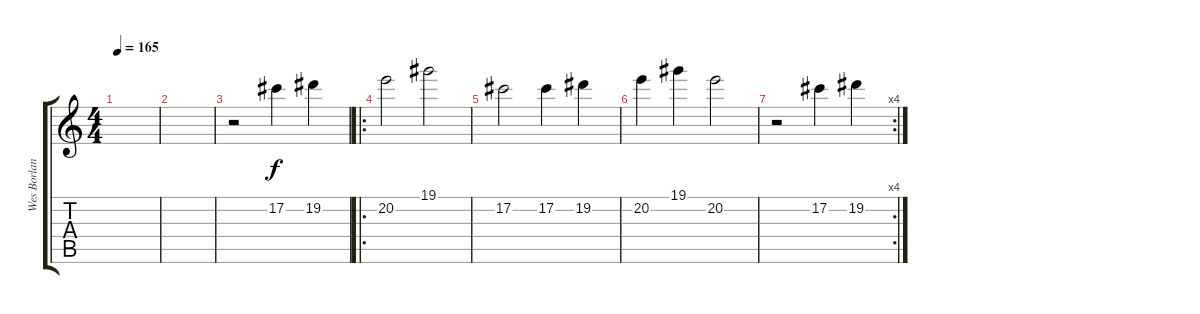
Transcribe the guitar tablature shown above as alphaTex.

\track ("Wes Borland" "Wes Borlan") {instrument distortionguitar}
\staff {score tabs}
\tuning (Db4 Ab3 E3 B2 Gb2 Db2) {hide}
\ts (4 4)
\tempo 165
\clef g2
\ks c
|
|
r.2 17.2.4{instrument electricguitarclean} 19.2.4 |
\ro
20.2.2 19.1.2 |
17.2.2 17.2.4 19.2.4 |
20.2.4 19.1.4 20.2.2 |
\rc 4
r.2 17.2.4 19.2.4
